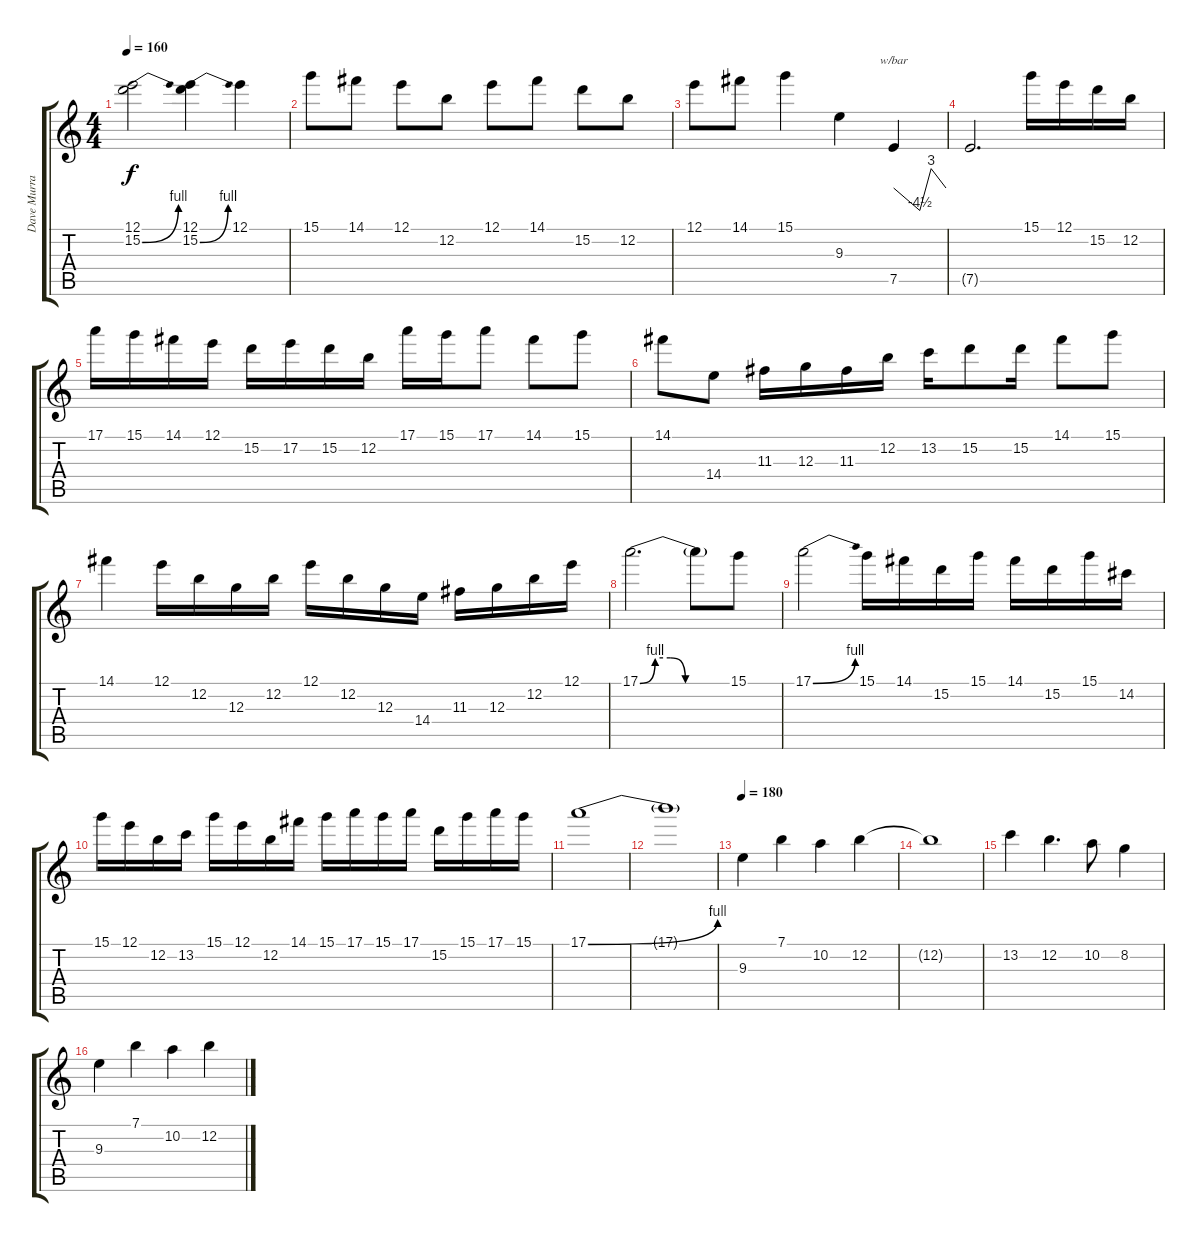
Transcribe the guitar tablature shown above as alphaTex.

\track ("Dave Murray" "Dave Murra") {instrument electricguitarjazz}
\staff {score tabs}
\tuning (E4 B3 G3 D3 A2 E2) {hide}
\ts (4 4)
\tempo 160
\clef g2
\ks c
(12.1 15.2{be (bend 0 0 60 4)}).2{dy f} (12.1 15.2{be (bend 0 0 60 4)}).4 12.1.4 |
15.1.8 14.1.8 12.1.8 12.2.8 12.1.8 14.1.8 15.2.8 12.2.8 |
12.1.8 14.1.8 15.1.4 9.3.4 7.5.4{tbe (custom default 0 0 30 -18 43 12 60 0)} |
7.5{t}.2{d} 15.1.16 12.1.16 15.2.16 12.2.16 |
17.1.16 15.1.16 14.1.16 12.1.16 15.2.16 17.2.16 15.2.16 12.2.16 17.1.16 15.1.16 17.1.8 14.1.8 15.1.8 |
14.1.8 14.4.8 11.3.16 12.3.16 11.3.16 12.2.16 13.2.16 15.2.8 15.2.16 14.1.8 15.1.8 |
14.1.4 12.1.16 12.2.16 12.3.16 12.2.16 12.1.16 12.2.16 12.3.16 14.4.16 11.3.16 12.3.16 12.2.16 12.1.16 |
17.1{be (custom 0 0 10 4 20 4 30 0 60 0)}.2{d} 17.1{t}.8 15.1.8 |
17.1{be (bend 0 0 60 4)}.2 15.1.16 14.1.16 15.2.16 15.1.16 14.1.16 15.2.16 15.1.16 14.2.16 |
15.1.16 12.1.16 12.2.16 13.2.16 15.1.16 12.1.16 12.2.16 14.1.16 15.1.16 17.1.16 15.1.16 17.1.16 15.2.16 15.1.16 17.1.16 15.1.16 |
17.1{be (bend 0 0 60 4)}.1 |
17.1{t}.1 |
\tempo 180
9.3.4{volume 14 instrument distortionguitar} 7.1.4 10.2.4 12.2.4 |
12.2{t}.1 |
13.2.4 12.2.4{d} 10.2.8 8.2.4 |
9.3.4 7.1.4 10.2.4 12.2.4
